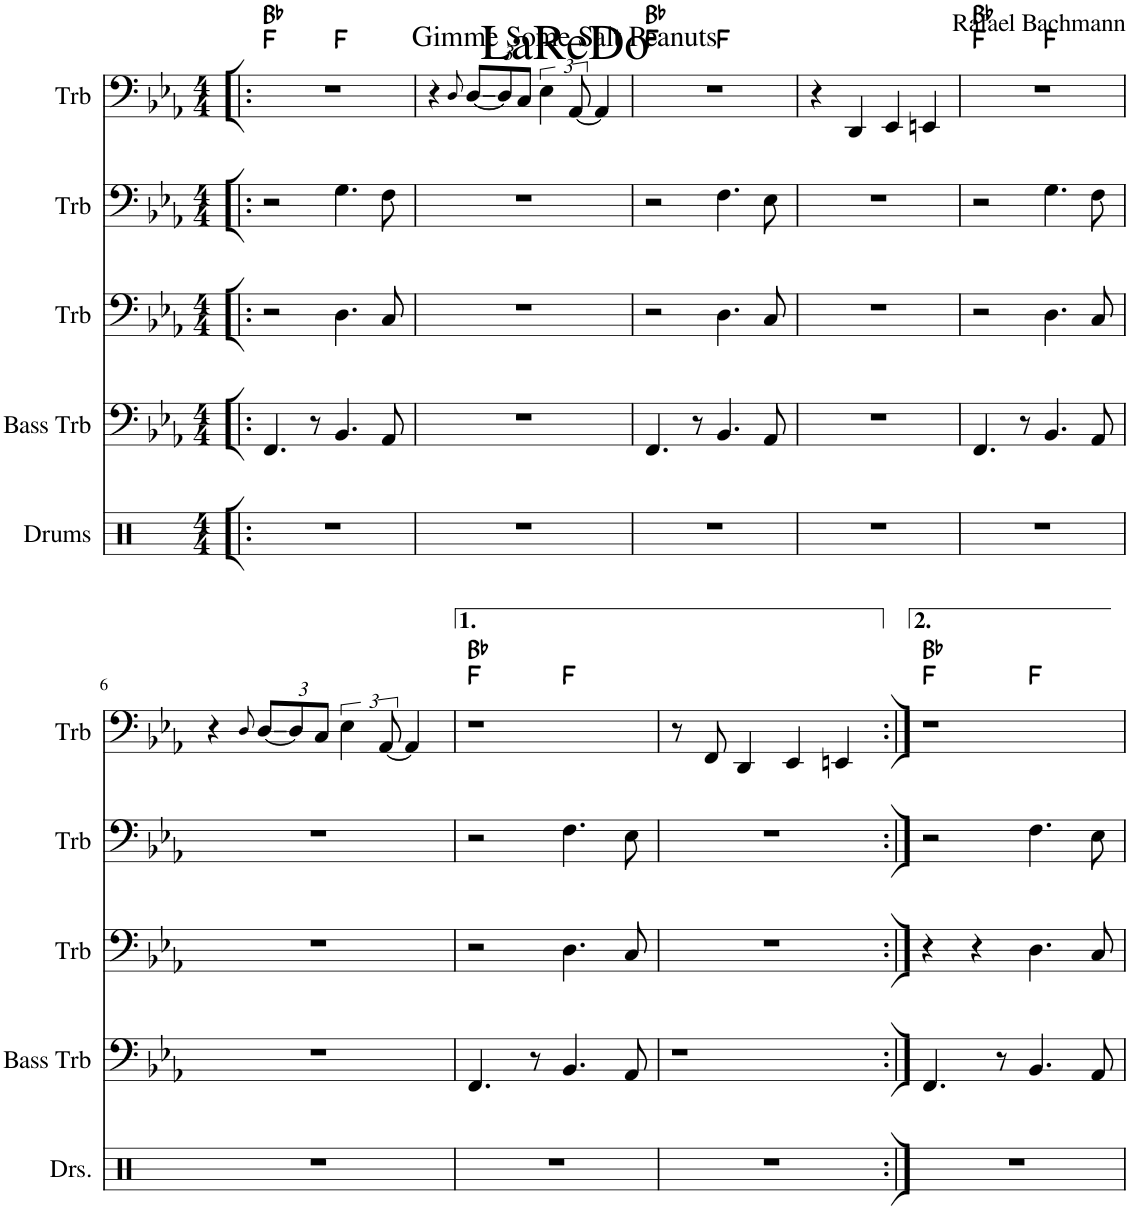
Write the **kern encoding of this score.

**kern	**kern	**kern	**kern	**kern	**harte
*part5	*part4	*part3	*part2	*part1	*part1
*staff5	*staff4	*staff3	*staff2	*staff1	*
*I"Drums	*I"Bass Trb	*I"Trb	*I"Trb	*I"Trb	*
*I'Drs.	*I'Bass Trb	*I'Trb	*I'Trb	*I'Trb	*
*clefX	*clefF4	*clefF4	*clefF4	*clefF4	*
*k[b-e-a-]	*k[b-e-a-]	*k[b-e-a-]	*k[b-e-a-]	*k[b-e-a-]	*
*M4/4	*M4/4	*M4/4	*M4/4	*M4/4	*
=1!|:	=1!|:	=1!|:	=1!|:	=1!|:	=1!|:
*	*	*	*	*^	*
1r	4.FF/	2r	2r	1r	2ryy	F:maj Bb:maj
.	8r	.	.	.	.	.
.	4.BB-/	4.D\	4.G\	.	2ryy	F:maj
.	8AA-/	8C/	8F\	.	.	.
*	*	*	*	*v	*v	*
=2	=2	=2	=2	=2	=2
1r	1r	1r	1r	4r	.
.	.	.	.	8qD/	.
*	*	*	*	*Xbrackettup	*
.	.	.	.	[12D/L	.
.	.	.	.	12D/]	.
.	.	.	.	12C/J	.
*	*	*	*	*brackettup	*
.	.	.	.	6E-\	.
.	.	.	.	[12AA-/	.
.	.	.	.	4AA-/]	.
=3	=3	=3	=3	=3	=3
*	*	*	*	*^	*
1r	4.FF/	2r	2r	1r	2ryy	F:maj Bb:maj
.	8r	.	.	.	.	.
.	4.BB-/	4.D\	4.F\	.	2ryy	F:maj
.	8AA-/	8C/	8E-\	.	.	.
*	*	*	*	*v	*v	*
=4	=4	=4	=4	=4	=4
1r	1r	1r	1r	4r	.
.	.	.	.	4DD/	.
.	.	.	.	4EE-/	.
.	.	.	.	4EEn/	.
=5	=5	=5	=5	=5	=5
*	*	*	*	*^	*
1r	4.FF/	2r	2r	1r	2ryy	F:maj Bb:maj
.	8r	.	.	.	.	.
.	4.BB-/	4.D\	4.G\	.	2ryy	F:maj
.	8AA-/	8C/	8F\	.	.	.
*	*	*	*	*v	*v	*
!!LO:LB:g=z
=6	=6	=6	=6	=6	=6
1r	1r	1r	1r	4r	.
.	.	.	.	8qD/	.
*	*	*	*	*Xbrackettup	*
.	.	.	.	[12D/L	.
.	.	.	.	12D/]	.
.	.	.	.	12C/J	.
*	*	*	*	*brackettup	*
.	.	.	.	6E-\	.
.	.	.	.	[12AA-/	.
.	.	.	.	4AA-/]	.
=7	=7	=7	=7	=7	=7
*	*	*	*	*^	*
1r	4.FF/	2r	2r	1r	2ryy	F:maj Bb:maj
.	8r	.	.	.	.	.
.	4.BB-/	4.D\	4.F\	.	2ryy	F:maj
.	8AA-/	8C/	8E-\	.	.	.
*	*	*	*	*v	*v	*
=8	=8	=8	=8	=8	=8
1r	1r	1r	1r	8r	.
.	.	.	.	8FF/	.
.	.	.	.	4DD/	.
.	.	.	.	4EE-/	.
.	.	.	.	4EEn/	.
=9:|!	=9:|!	=9:|!	=9:|!	=9:|!	=9:|!
*	*	*	*	*^	*
1r	4.FF/	4r	2r	1r	2ryy	F:maj Bb:maj
.	.	4r	.	.	.	.
.	8r	.	.	.	.	.
.	4.BB-/	4.D\	4.F\	.	2ryy	F:maj
.	8AA-/	8C/	8E-\	.	.	.
*	*	*	*	*v	*v	*
=	=	=	=	=	=
*-	*-	*-	*-	*-	*-
